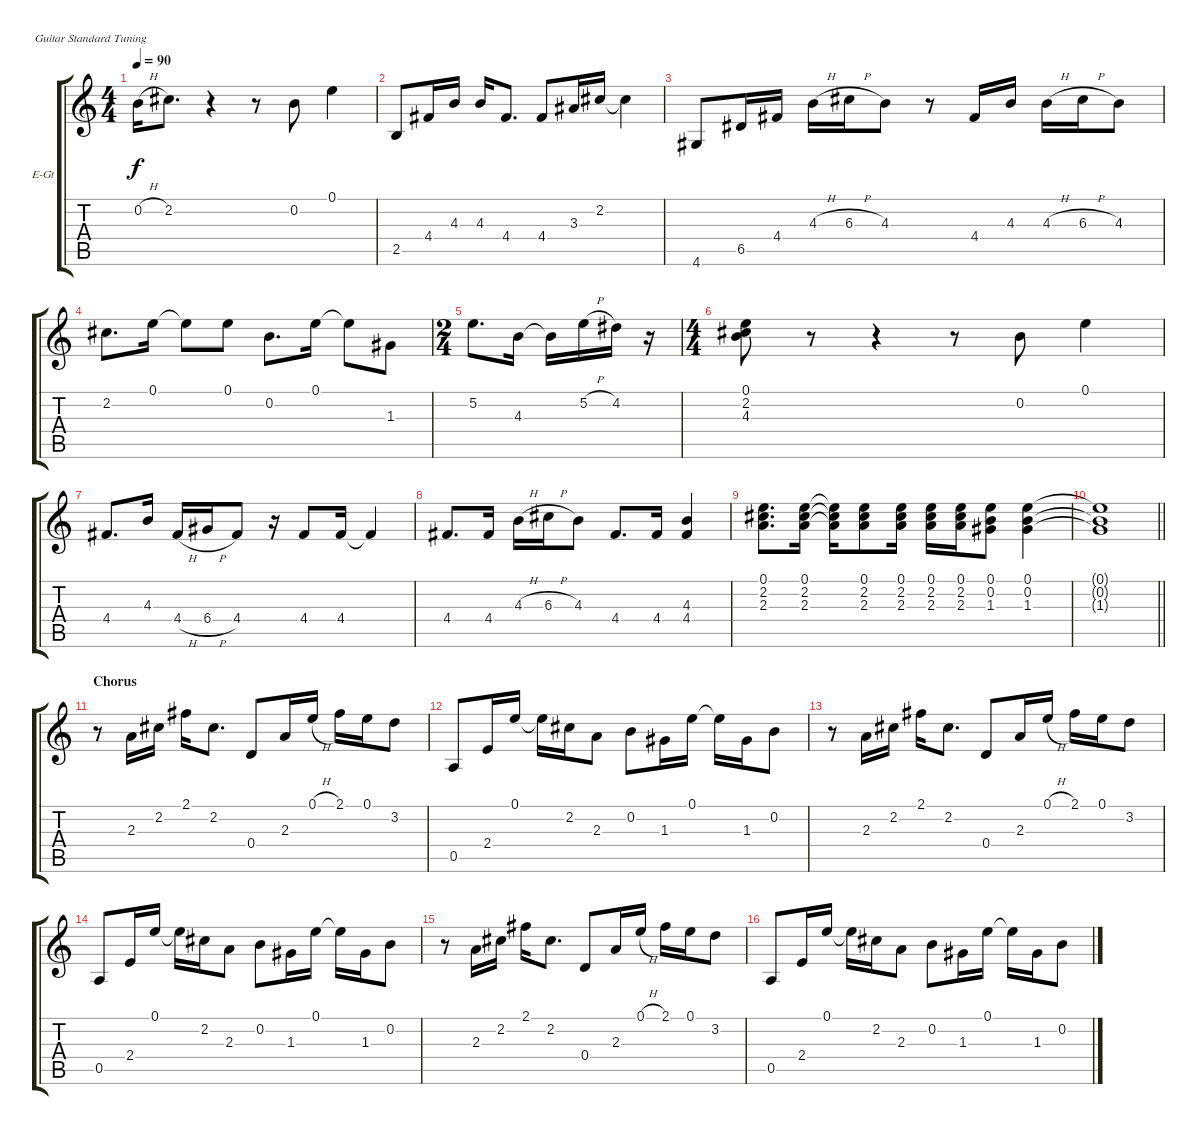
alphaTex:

\bracketExtendMode groupsimilarinstruments
\firstSystemTrackNameOrientation horizontal
\otherSystemsTrackNameOrientation horizontal
\track ("Guitar 1" "E-Gt") {multiBarRest instrument electricguitarclean}
\staff {score tabs}
\tuning (E4 B3 G3 D3 A2 E2)
\ts (4 4)
\beaming (8 2 2 2 2)
\tempo 90
\clef g2
\ks c
0.2{h}.16{dy f} 2.2.8{d} r.4 r.8 0.2.8 0.1.4 |
2.5.8 4.4.16 4.3.16 4.3.16 4.4.8{d} 4.4.8 3.3.16 2.2.16 2.2{t}.4 |
4.6.8 6.5.16 4.4.16 4.3{h}.16 6.3{h}.16 4.3.8 r.8 4.4.16 4.3.16 4.3{h}.16 6.3{h}.16 4.3.8 |
2.2.8{d} 0.1.16 0.1{t}.8 0.1.8 0.2.8{d} 0.1.16 0.1{t}.8 1.3.8 |
\ts (2 4)
\beaming (8 2 2)
5.2.8{d} 4.3.16 4.3{t}.16 5.2{h}.16 4.2.16 r.16 |
\ts (4 4)
\beaming (8 2 2 2 2)
(0.1 2.2 4.3).8 r.8 r.4 r.8 0.2.8 0.1.4 |
4.4.8{d} 4.3.16 4.4{h}.16 6.4{h}.16 4.4.8 r.16 4.4.8 4.4.16 4.4{t}.4 |
4.4.8{d} 4.4.16 4.3{h}.16 6.3{h}.16 4.3.8 4.4.8{d} 4.4.16 (4.3 4.4).4 |
(0.1 2.2 2.3).8{d} (0.1 2.2 2.3).16 (0.1{t} 2.2{t} 2.3{t}).16 (0.1 2.2 2.3).8 (0.1 2.2 2.3).16 (0.1 2.2 2.3).16 (0.1 2.2 2.3).16 (0.1 0.2 1.3).8 (0.1 0.2 1.3).4 |
\barLineRight lightlight
(0.1{t} 0.2{t} 1.3{t}).1 |
\section ("" "Chorus")
r.8 2.3.16 2.2.16 2.1.16 2.2.8{d} 0.4.8 2.3.16 0.1{h}.16 2.1.16 0.1.16 3.2.8 |
0.5.8 2.4.16 0.1.16 0.1{t}.16 2.2.16 2.3.8 0.2.8 1.3.16 0.1.16 0.1{t}.16 1.3.16 0.2.8 |
r.8 2.3.16 2.2.16 2.1.16 2.2.8{d} 0.4.8 2.3.16 0.1{h}.16 2.1.16 0.1.16 3.2.8 |
0.5.8 2.4.16 0.1.16 0.1{t}.16 2.2.16 2.3.8 0.2.8 1.3.16 0.1.16 0.1{t}.16 1.3.16 0.2.8 |
r.8 2.3.16 2.2.16 2.1.16 2.2.8{d} 0.4.8 2.3.16 0.1{h}.16 2.1.16 0.1.16 3.2.8 |
0.5.8 2.4.16 0.1.16 0.1{t}.16 2.2.16 2.3.8 0.2.8 1.3.16 0.1.16 0.1{t}.16 1.3.16 0.2.8
